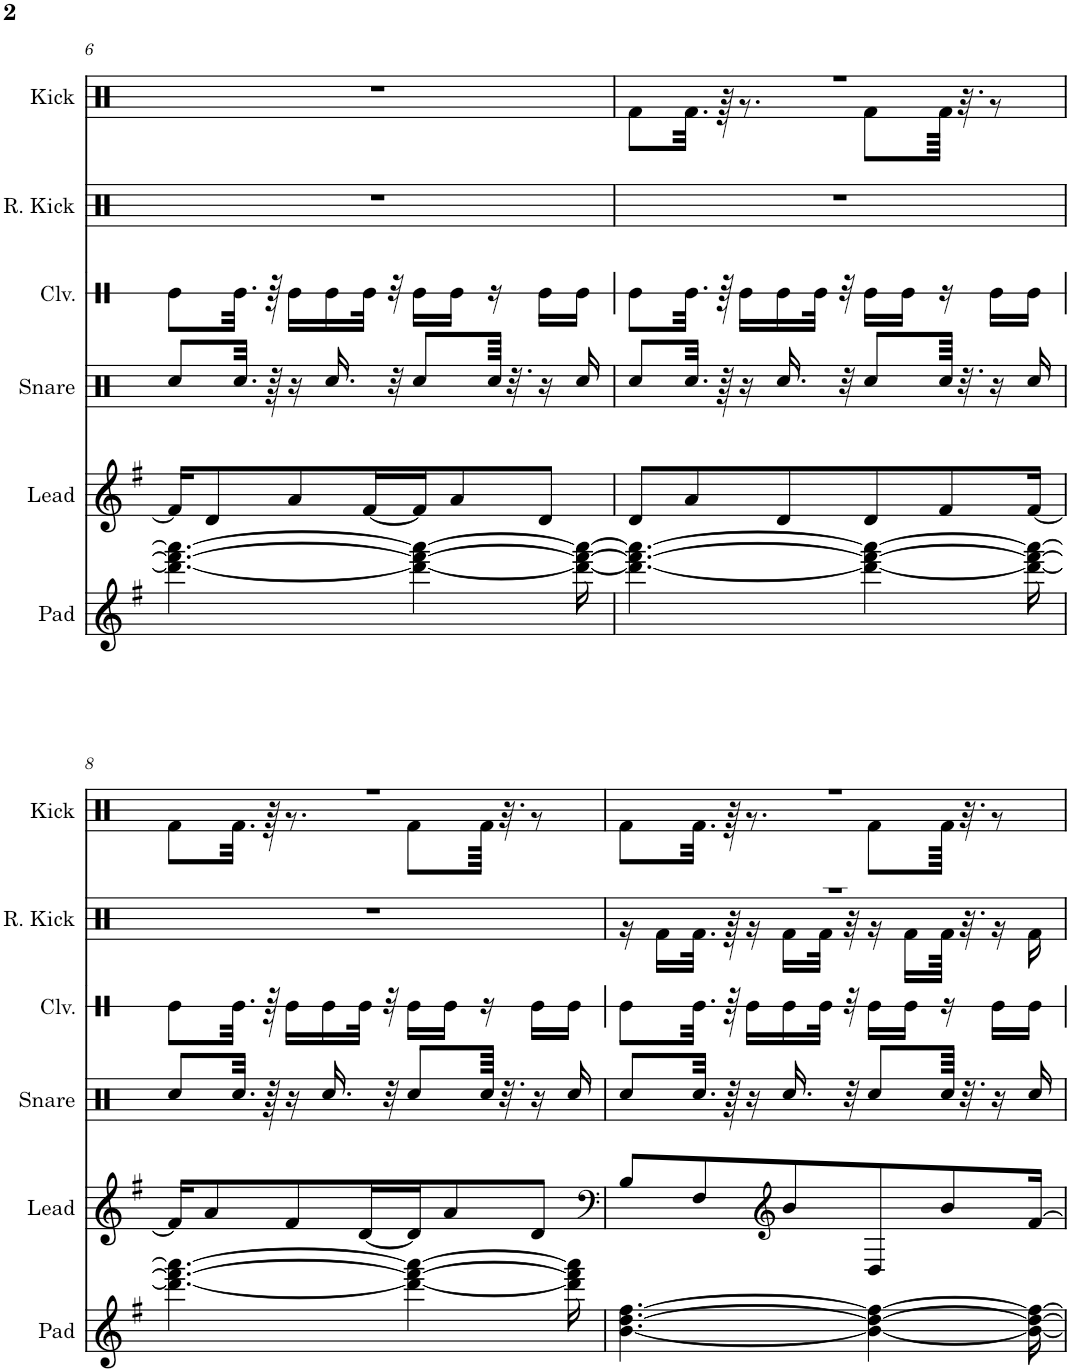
**kern	**kern	**kern	**kern	**kern	**kern
*part6	*part5	*part4	*part3	*part2	*part1
*staff6	*staff5	*staff4	*staff3	*staff2	*staff1
*I"Pad	*I"Lead	*I"Snare	*I"Claves	*I"Reverb Kick	*I"Kick
*I'Pad	*I'Lead	*I'Snare	*I'Clv.	*I'R. Kick	*I'Kick
!!LO:PB:g=z
*clefG2	*clefG2	*clefX	*clefX	*clefX	*clefX
*k[f#]	*k[f#]	*k[f#]	*k[f#]	*k[f#]	*k[f#]
*M11/16	*M11/16	*M11/16	*M11/16	*M11/16	*M11/16
=6	=6	=6	=6	=6	=6
4.ddd\_ 4.fff#\_ 4.aaa\_	16f#/KL]	8Rcc/L	8Re\L	16%11r	16%11r
.	8d/	.	.	.	.
.	.	32.Rcc/Jkk	32.Re\Jkk	.	.
.	.	64r	64r	.	.
.	8a/	16r	16Re\LL	.	.
.	.	16.Rcc/	16Re\	.	.
.	[16f#/L	.	32Re\JJk	.	.
.	.	32r	32r	.	.
4ddd\_ 4fff#\_ 4aaa\_	16f#/J]	8Rcc/L	16Re\LL	.	.
.	8a/	.	16Re\JJ	.	.
.	.	64Rcc/Jkkk	16r	.	.
.	.	32.r	.	.	.
.	8d/J	16r	16Re\LL	.	.
16ddd\_ 16fff#\_ 16aaa\_	.	16Rcc/	16Re\JJ	.	.
=7	=7	=7	=7	=7	=7
*	*	*	*	*	*^
4.ddd\_ 4.fff#\_ 4.aaa\_	8d/L	8Rcc/L	8Re\L	16%11r	16%11r	8Rf\L
.	8a/	32.Rcc/Jkk	32.Re\Jkk	.	.	32.Rf\Jkk
.	.	64r	64r	.	.	64r
.	.	16r	16Re\LL	.	.	8.r
.	8d/	16.Rcc/	16Re\	.	.	.
.	.	.	32Re\JJk	.	.	.
.	.	32r	32r	.	.	.
4ddd\_ 4fff#\_ 4aaa\_	8d/	8Rcc/L	16Re\LL	.	.	8Rf\L
.	.	.	16Re\JJ	.	.	.
.	8f#/	64Rcc/Jkkk	16r	.	.	64Rf\Jkkk
.	.	32.r	.	.	.	32.r
.	.	16r	16Re\LL	.	.	8r
16ddd\_ 16fff#\_ 16aaa\_	[16f#/Jk	16Rcc/	16Re\JJ	.	.	.
!!LO:LB:g=z	!!
=8	=8	=8	=8	=8	=8	=8
4.ddd\_ 4.fff#\_ 4.aaa\_	16f#/KL]	8Rcc/L	8Re\L	16%11r	16%11r	8Rf\L
.	8a/	.	.	.	.	.
.	.	32.Rcc/Jkk	32.Re\Jkk	.	.	32.Rf\Jkk
.	.	64r	64r	.	.	64r
.	8f#/	16r	16Re\LL	.	.	8.r
.	.	16.Rcc/	16Re\	.	.	.
.	[16d/L	.	32Re\JJk	.	.	.
.	.	32r	32r	.	.	.
4ddd\_ 4fff#\_ 4aaa\_	16d/J]	8Rcc/L	16Re\LL	.	.	8Rf\L
.	8a/	.	16Re\JJ	.	.	.
.	.	64Rcc/Jkkk	16r	.	.	64Rf\Jkkk
.	.	32.r	.	.	.	32.r
.	8d/J	16r	16Re\LL	.	.	8r
16ddd\] 16fff#\] 16aaa\]	.	16Rcc/	16Re\JJ	.	.	.
=9	=9	=9	=9	=9	=9	=9
*	*clefF4	*	*	*	*	*
*	*	*	*	*^	*	*
[4.b\ [4.dd\ [4.ff#\	8B/L	8Rcc/L	8Re\L	16%11r	16r	16%11r	8Rf\L
.	.	.	.	.	16Rf\LL	.	.
.	8F#/	32.Rcc/Jkk	32.Re\Jkk	.	32.Rf\JJk	.	32.Rf\Jkk
.	.	64r	64r	.	64r	.	64r
.	.	16r	16Re\LL	.	16r	.	8.r
*	*clefG2	*	*	*	*	*	*
.	8b/	16.Rcc/	16Re\	.	16Rf\LL	.	.
.	.	.	32Re\JJk	.	32Rf\JJk	.	.
.	.	32r	32r	.	32r	.	.
4b\_ 4dd\_ 4ff#\_	8D/	8Rcc/L	16Re\LL	.	16r	.	8Rf\L
.	.	.	16Re\JJ	.	16Rf\LL	.	.
.	8b/	64Rcc/Jkkk	16r	.	64Rf\JJkk	.	64Rf\Jkkk
.	.	32.r	.	.	32.r	.	32.r
.	.	16r	16Re\LL	.	16r	.	8r
16b\_ 16dd\_ 16ff#\_	[16f#/Jk	16Rcc/	16Re\JJ	.	16Rf\	.	.
*	*	*	*	*v	*v	*	*
*	*	*	*	*	*v	*v
=	=	=	=	=	=
*-	*-	*-	*-	*-	*-
